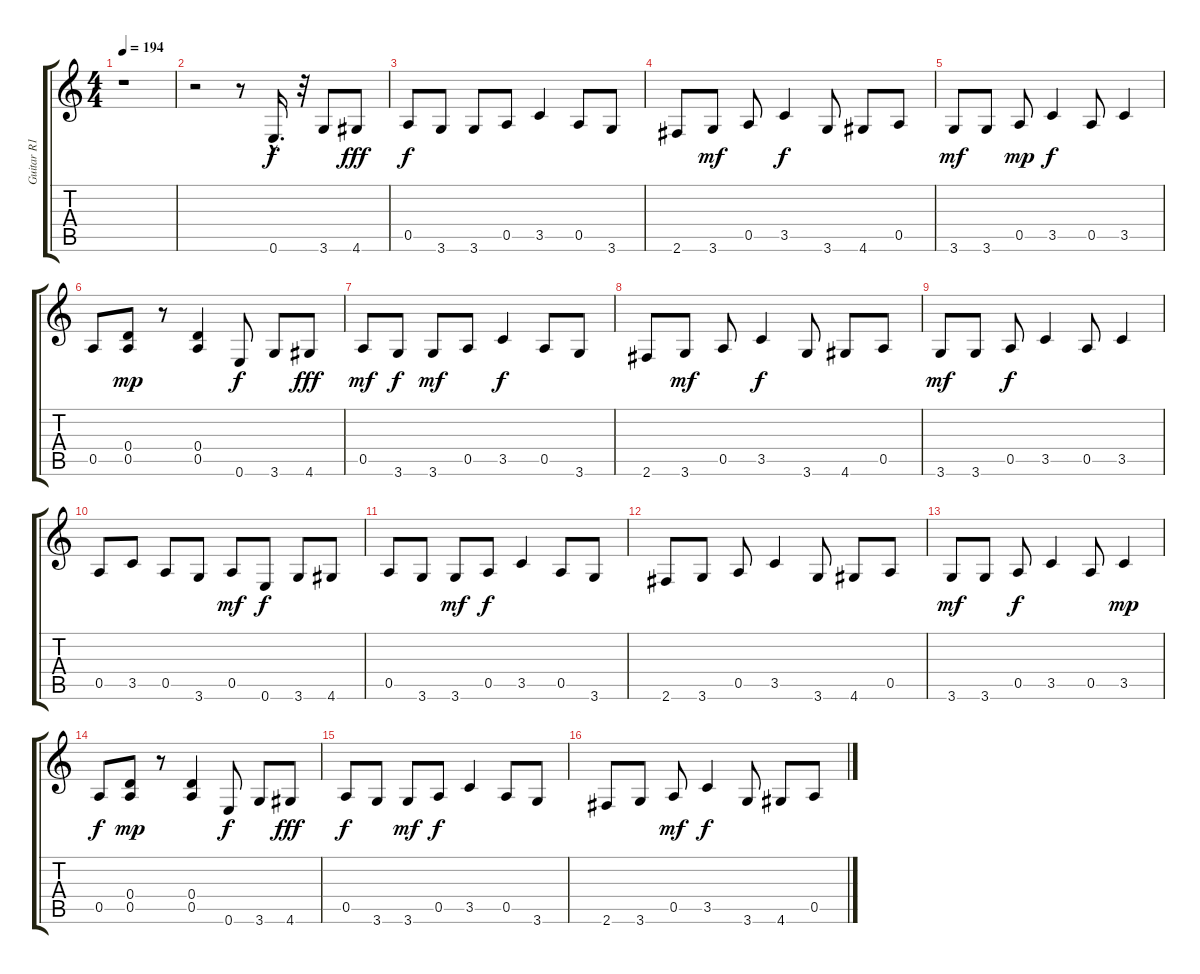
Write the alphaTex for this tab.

\track ("Guitar R1" "Guitar R1") {instrument overdrivenguitar}
\staff {score tabs}
\tuning (E4 B3 G3 D3 A2 E2) {hide}
\ts (4 4)
\tempo 194
\clef g2
\ks c
r.1{dy f instrument overdrivenguitar} |
r.2 r.8 0.6{hac}.16{d instrument electricguitarmuted} r.32 3.6.8 4.6.8{dy fff} |
0.5.8{dy f instrument overdrivenguitar} 3.6.8 3.6.8 0.5.8 3.5.4 0.5.8 3.6.8 |
2.6.8 3.6.8{dy mf} 0.5.8 3.5.4{dy f} 3.6.8 4.6.8 0.5.8 |
3.6.8{dy mf} 3.6.8 0.5.8{dy mp} 3.5.4{dy f} 0.5.8 3.5.4 |
0.5.8 (0.4 0.5).8{dy mp} r.8 (0.4 0.5).4 0.6.8{dy f} 3.6.8 4.6.8{dy fff} |
0.5.8{dy mf} 3.6.8{dy f} 3.6.8{dy mf} 0.5.8 3.5.4{dy f} 0.5.8 3.6.8 |
2.6.8 3.6.8{dy mf} 0.5.8 3.5.4{dy f} 3.6.8 4.6.8 0.5.8 |
3.6.8{dy mf} 3.6.8 0.5.8{dy f} 3.5.4 0.5.8 3.5.4 |
0.5.8 3.5.8 0.5.8 3.6.8 0.5.8{dy mf} 0.6.8{dy f} 3.6.8 4.6.8 |
0.5.8 3.6.8 3.6.8{dy mf} 0.5.8{dy f} 3.5.4 0.5.8 3.6.8 |
2.6.8 3.6.8 0.5.8 3.5.4 3.6.8 4.6.8 0.5.8 |
3.6.8{dy mf} 3.6.8 0.5.8{dy f} 3.5.4 0.5.8 3.5.4{dy mp instrument guitarharmonics} |
0.5.8{dy f instrument overdrivenguitar} (0.4 0.5).8{dy mp} r.8 (0.4 0.5).4 0.6.8{dy f} 3.6.8 4.6.8{dy fff} |
0.5.8{dy f} 3.6.8 3.6.8{dy mf} 0.5.8{dy f} 3.5.4 0.5.8 3.6.8 |
2.6.8 3.6.8 0.5.8{dy mf} 3.5.4{dy f} 3.6.8 4.6.8 0.5.8
